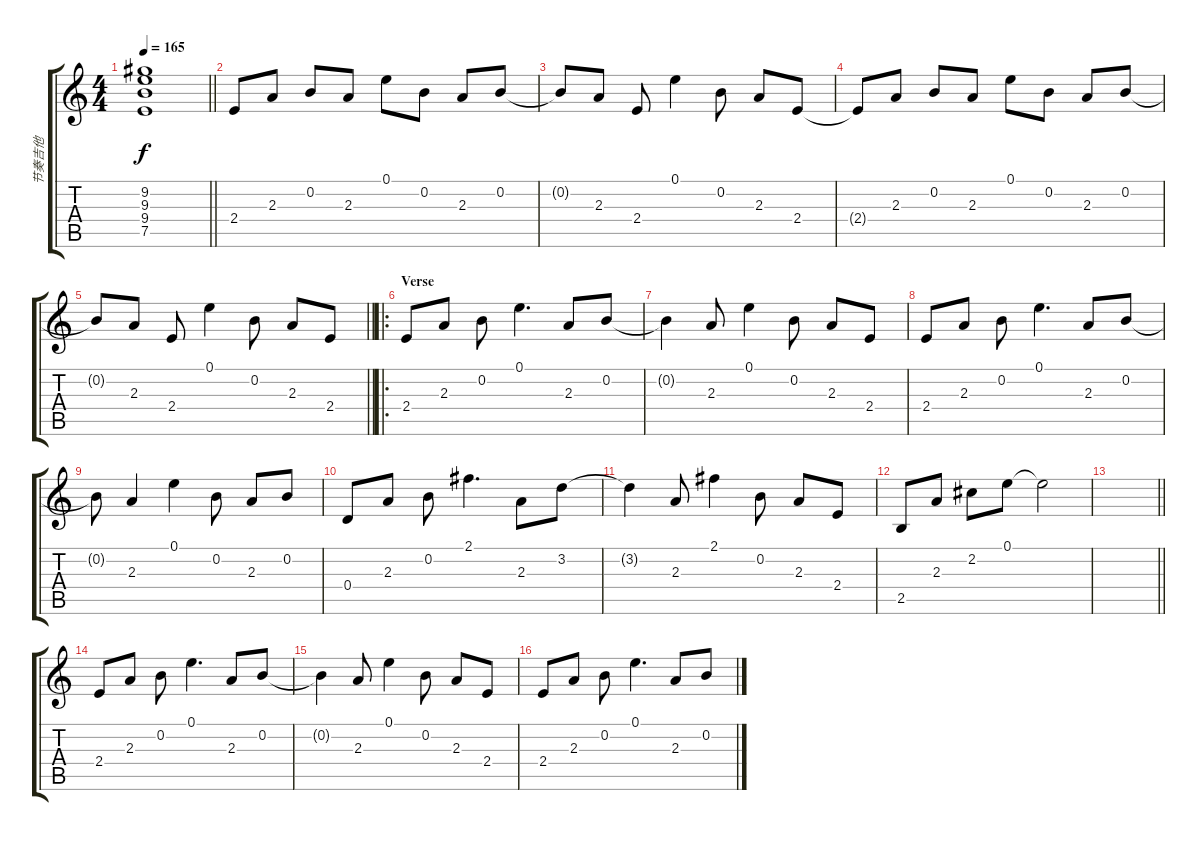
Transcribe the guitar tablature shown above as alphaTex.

\track ("节奏吉他" "节奏吉他") {instrument overdrivenguitar}
\staff {score tabs}
\tuning (E4 B3 G3 D3 A2 E2) {hide}
\ts (4 4)
\tempo 165
\clef g2
\barLineRight lightlight
\ks c
(9.2 9.3 9.4 7.5).1{dy f} |
2.4.8{instrument electricguitarclean} 2.3.8 0.2.8 2.3.8 0.1.8 0.2.8 2.3.8 0.2.8 |
0.2{t}.8 2.3.8 2.4.8 0.1.4 0.2.8 2.3.8 2.4.8 |
2.4{t}.8 2.3.8 0.2.8 2.3.8 0.1.8 0.2.8 2.3.8 0.2.8 |
\barLineRight lightlight
0.2{t}.8 2.3.8 2.4.8 0.1.4 0.2.8 2.3.8 2.4.8 |
\ro
\section ("" "Verse")
2.4.8{instrument electricguitarclean} 2.3.8 0.2.8 0.1.4{d} 2.3.8 0.2.8 |
0.2{t}.4 2.3.8 0.1.4 0.2.8 2.3.8 2.4.8 |
2.4.8 2.3.8 0.2.8 0.1.4{d} 2.3.8 0.2.8 |
0.2{t}.8 2.3.4 0.1.4 0.2.8 2.3.8 0.2.8 |
0.4.8 2.3.8 0.2.8 2.1.4{d} 2.3.8 3.2.8 |
3.2{t}.4 2.3.8 2.1.4 0.2.8 2.3.8 2.4.8 |
2.5.8 2.3.8 2.2.8 0.1.8 0.1{t}.2 |
\barLineRight lightlight
|
2.4.8 2.3.8 0.2.8 0.1.4{d} 2.3.8 0.2.8 |
0.2{t}.4 2.3.8 0.1.4 0.2.8 2.3.8 2.4.8 |
2.4.8 2.3.8 0.2.8 0.1.4{d} 2.3.8 0.2.8
